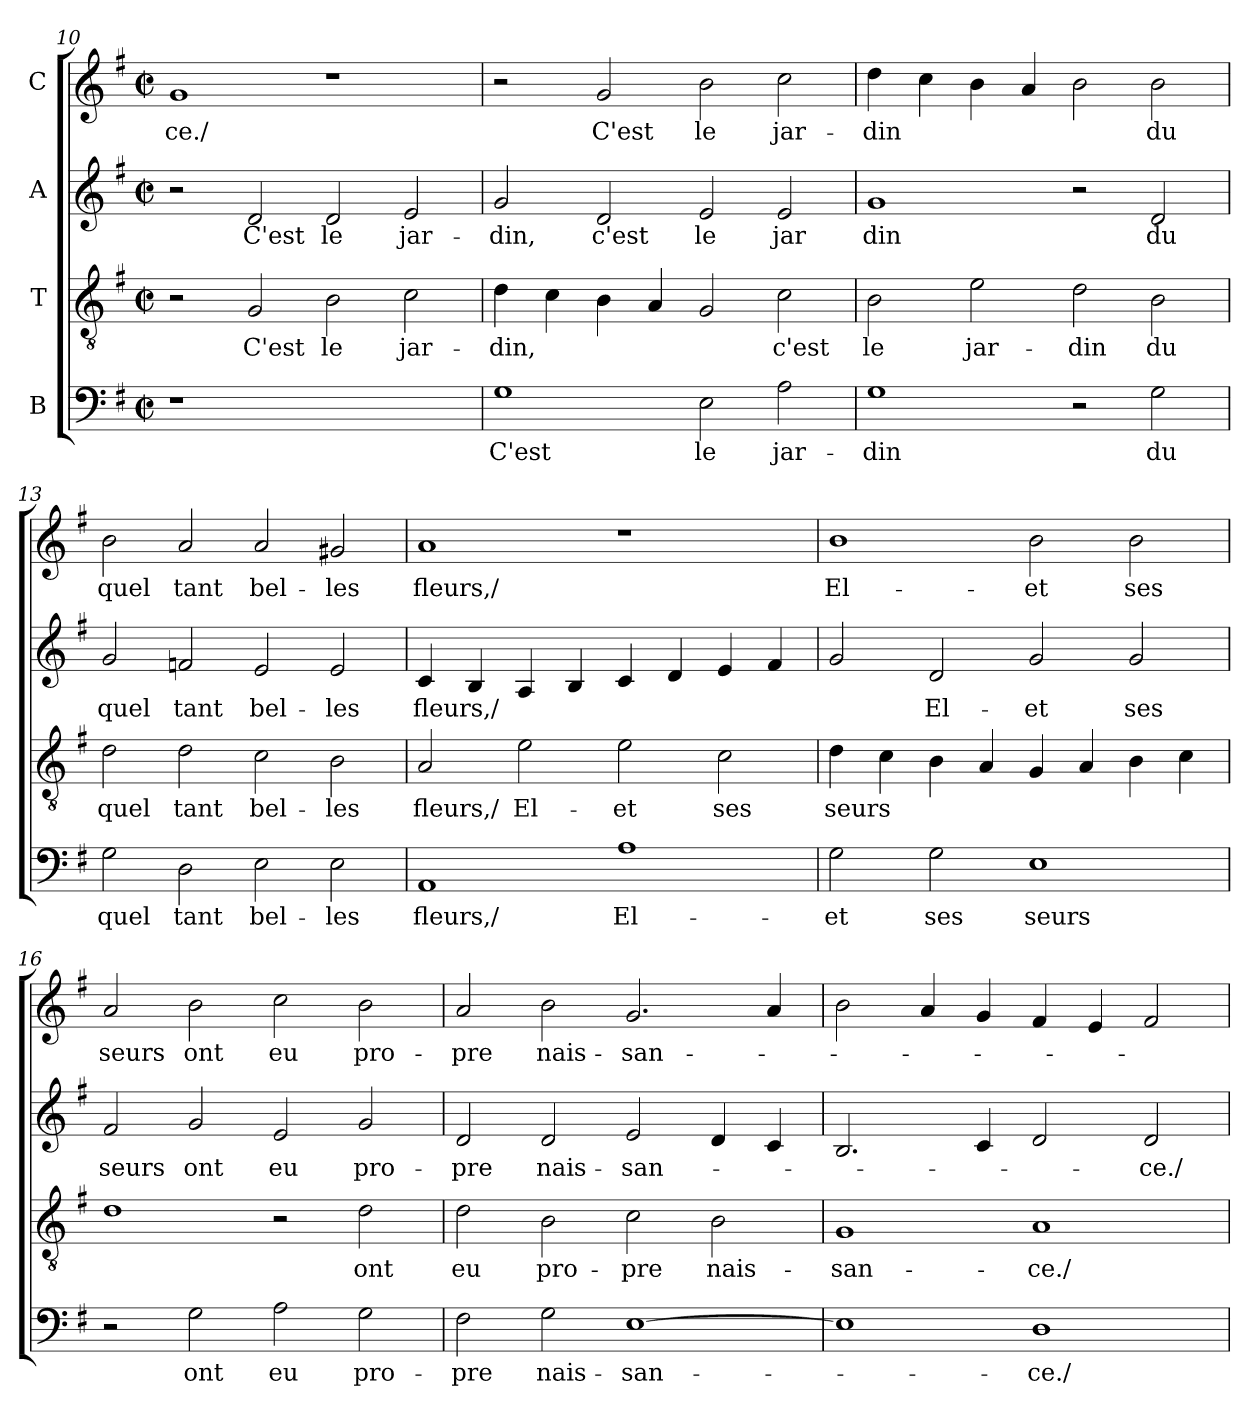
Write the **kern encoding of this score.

**kern	**text	**kern	**text	**kern	**text	**kern	**text
*part4	*part4	*part3	*part3	*part2	*part2	*part1	*part1
*staff4	*staff4	*staff3	*staff3	*staff2	*staff2	*staff1	*staff1
*I"B	*	*I"T	*	*I"A	*	*I"C	*
*clefF4	*	*clefGv2	*	*clefG2	*	*clefG2	*
*k[f#]	*	*k[f#]	*	*k[f#]	*	*k[f#]	*
*G:	*	*G:	*	*G:	*	*G:	*
*M2/2	*	*M2/2	*	*M2/2	*	*M2/2	*
*met(c|)	*	*met(c|)	*	*met(c|)	*	*met(c|)	*
=10	=10	=10	=10	=10	=10	=10	=10
1r	.	2r	.	2r	.	1g	-ce./
.	.	2G/	C'est	2d/	C'est	.	.
1ryy	.	2B\	le	2d/	le	1r	.
.	.	2c\	jar-	2e/	jar-	.	.
!!LO:LB:g=z
=11	=11	=11	=11	=11	=11	=11	=11
1G	C'est	4d\	-din,	2g/	-din,	2r	.
.	.	4c\	.	.	.	.	.
.	.	4B\	.	2d/	c'est	2g/	C'est
.	.	4A/	.	.	.	.	.
2E\	le	2G/	.	2e/	le	2b\	le
2A\	jar-	2c\	c'est	2e/	jar	2cc\	jar-
=12	=12	=12	=12	=12	=12	=12	=12
1G	-din	2B\	le	1g	din	4dd\	-din
.	.	.	.	.	.	4cc\	.
.	.	2e\	jar-	.	.	4b\	.
.	.	.	.	.	.	4a/	.
2r	.	2d\	-din	2r	.	2b\	.
2G\	du	2B\	du	2d/	du	2b\	du
=13	=13	=13	=13	=13	=13	=13	=13
2G\	quel	2d\	quel	2g/	quel	2b\	quel
2D\	tant	2d\	tant	2fn/	tant	2a/	tant
2E\	bel-	2c\	bel-	2e/	bel-	2a/	bel-
2E\	-les	2B\	-les	2e/	-les	2g#X/	-les
=14	=14	=14	=14	=14	=14	=14	=14
1AA	fleurs,/	2A/	fleurs,/	4c/	fleurs,/	1a	fleurs,/
.	.	.	.	4B/	.	.	.
.	.	2e\	El-	4A/	.	.	.
.	.	.	.	4B/	.	.	.
1A	El-	2e\	et	4c/	.	1r	.
.	.	.	.	4d/	.	.	.
.	.	2c\	ses	4e/	.	.	.
.	.	.	.	4f#/	.	.	.
=15	=15	=15	=15	=15	=15	=15	=15
2G\	et	4d\	seurs	2g/	.	1b	El-
.	.	4c\	.	.	.	.	.
2G\	ses	4B\	.	2d/	El-	.	.
.	.	4A/	.	.	.	.	.
1E	seurs	4G/	.	2g/	et	2b\	et
.	.	4A/	.	.	.	.	.
.	.	4B\	.	2g/	ses	2b\	ses
.	.	4c\	.	.	.	.	.
!!LO:PB:g=z
=16	=16	=16	=16	=16	=16	=16	=16
2r	.	1d	.	2f#/	seurs	2a/	seurs
2G\	ont	.	.	2g/	ont	2b\	ont
2A\	eu	2r	.	2e/	eu	2cc\	eu
2G\	pro-	2d\	ont	2g/	pro-	2b\	pro-
=17	=17	=17	=17	=17	=17	=17	=17
2F#\	-pre	2d\	eu	2d/	-pre	2a/	-pre
2G\	nais-	2B\	pro-	2d/	nais-	2b\	nais-
[1E	-san-	2c\	-pre	2e/	-san-	2.g/	-san-
.	.	2B\	nais-	4d/	.	.	.
.	.	.	.	4c/	.	4a/	.
=18	=18	=18	=18	=18	=18	=18	=18
1E]	.	1G	-san-	2.B/	.	2b\	.
.	.	.	.	.	.	4a/	.
.	.	.	.	4c/	.	4g/	.
1D	-ce./	1A	-ce./	2d/	.	4f#/	.
.	.	.	.	.	.	4e/	.
.	.	.	.	2d/	-ce./	2f#/	.
=	=	=	=	=	=	=	=
*-	*-	*-	*-	*-	*-	*-	*-
